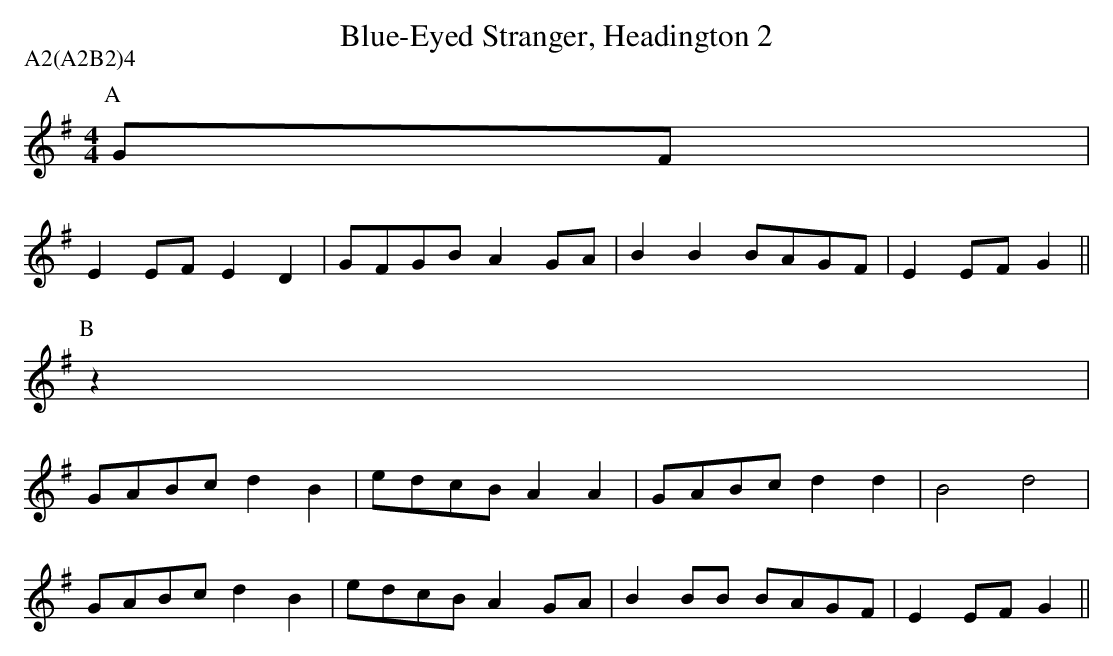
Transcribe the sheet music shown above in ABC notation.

X:1
T:Blue-Eyed Stranger, Headington 2
M:4/4
L:1/8
P:A2(A2B2)4
K:G
P:A
GF|
E2EF E2D2|GFGB A2GA|B2B2 BAGF|E2EF G2||
P:B
z2|
GABc d2B2|edcB A2A2|GABc d2d2|B4   d4|
GABc d2B2|edcB A2GA|B2BB BAGF|E2EF G2||
